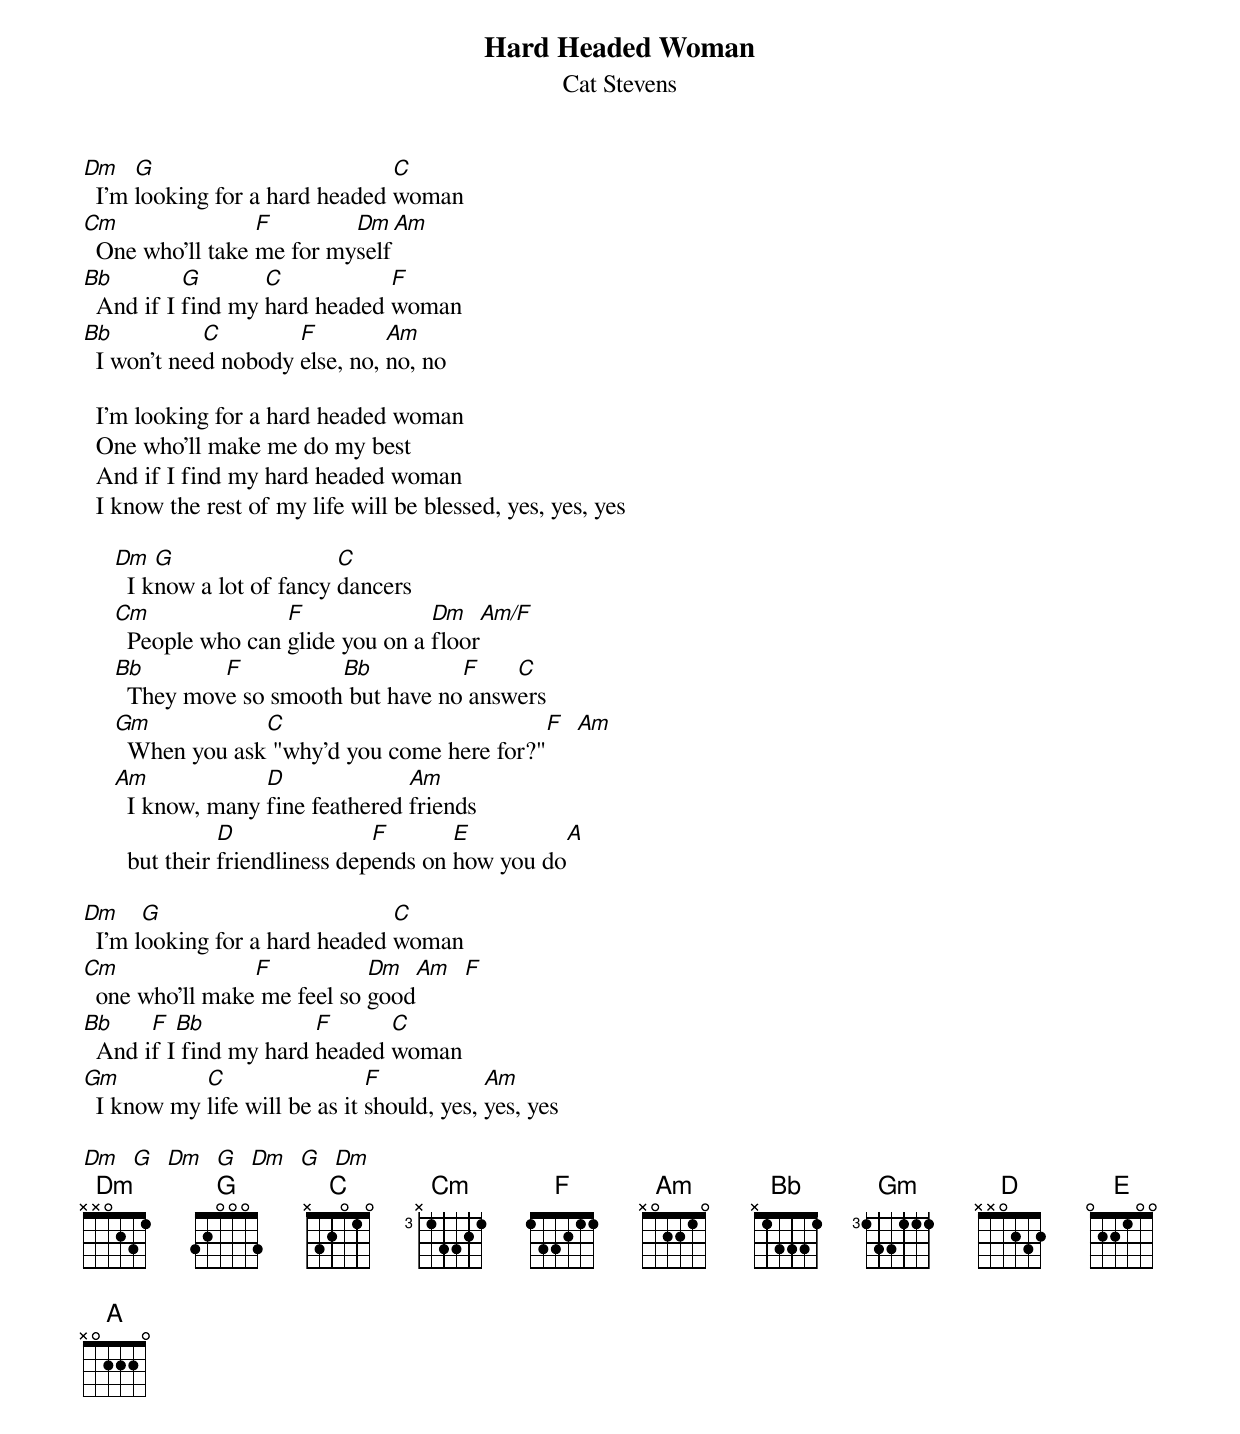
{t:Hard Headed Woman}
{st:Cat Stevens}

[Dm]  I'm [G]looking for a hard headed [C]woman
[Cm]  One who'll take [F]me for my[Dm]self[Am]
[Bb]  And if I [G]find my [C]hard headed [F]woman
[Bb]  I won't nee[C]d nobody [F]else, no, [Am]no, no

  I'm looking for a hard headed woman
  One who'll make me do my best
  And if I find my hard headed woman
  I know the rest of my life will be blessed, yes, yes, yes

     [Dm]  I k[G]now a lot of fancy [C]dancers
     [Cm]  People who can [F]glide you on a [Dm]floor[Am/F]
     [Bb]  They mov[F]e so smooth[Bb] but have no[F] answ[C]ers
     [Gm]  When you ask[C] "why'd you come here for?"[F]  [Am]
     [Am]  I know, many [D]fine feathered [Am]friends
       but their [D]friendliness dep[F]ends on [E]how you do[A]

[Dm]  I'm l[G]ooking for a hard headed [C]woman
[Cm]  one who'll make[F] me feel so [Dm]good[Am]  [F]
[Bb]  And i[F]f I[Bb] find my hard [F]headed [C]woman
[Gm]  I know my [C]life will be as it [F]should, yes, [Am]yes, yes

[Dm]  [G]  [Dm]  [G]  [Dm]  [G]  [Dm]
